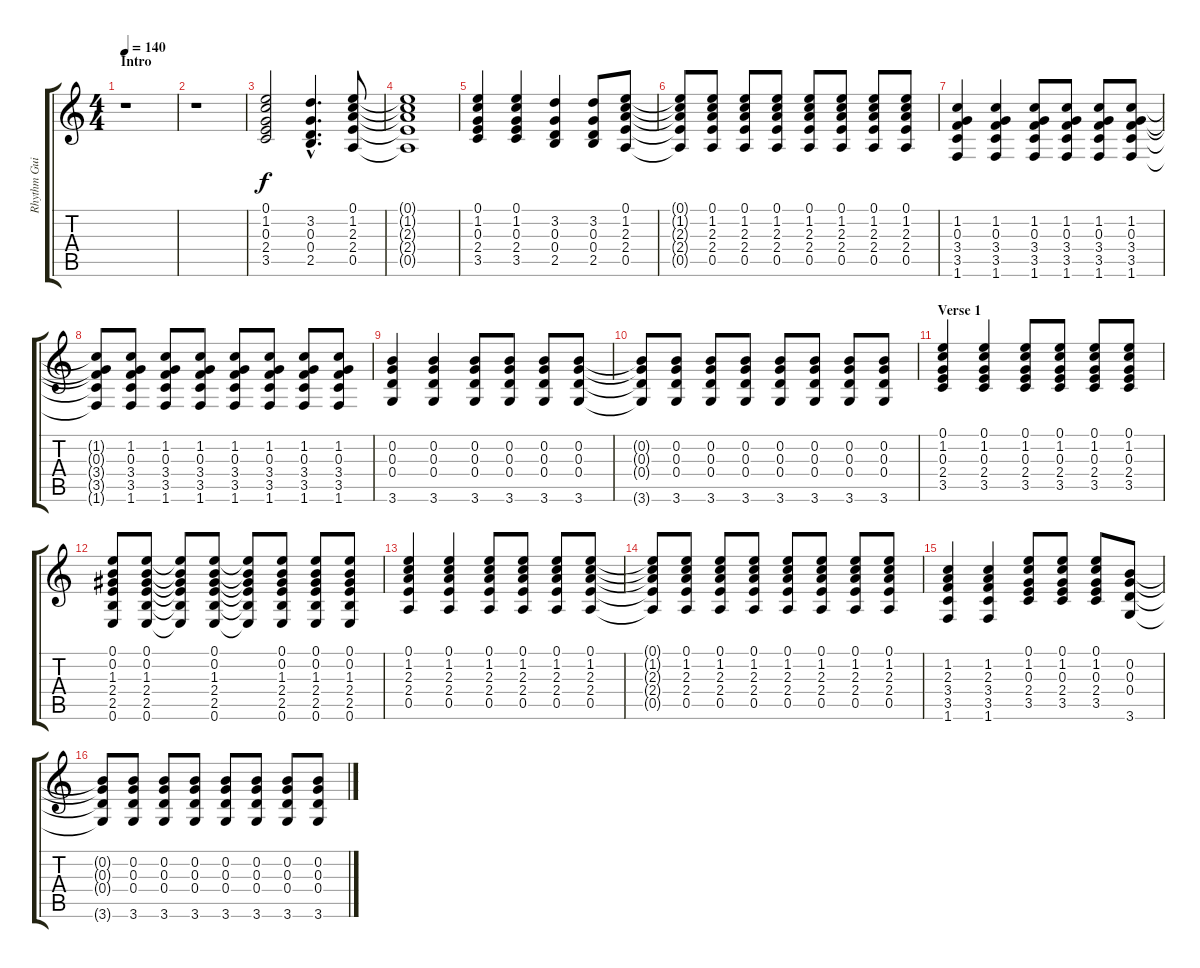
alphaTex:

\track ("Rhythm Guitar" "Rhythm Gui") {instrument overdrivenguitar}
\staff {score tabs}
\tuning (E4 B3 G3 D3 A2 E2) {hide}
\ts (4 4)
\section ("" "Intro")
\tempo 140
\clef g2
\ks c
r.1{dy f instrument overdrivenguitar} |
r.1 |
(0.1 1.2 0.3 2.4 3.5).2 (3.2{hac} 0.3{hac} 0.4{hac} 2.5{hac}).4{d} (0.1 1.2 2.3 2.4 0.5).8 |
(0.1{t} 1.2{t} 2.3{t} 2.4{t} 0.5{t}).1 |
(0.1 1.2 0.3 2.4 3.5).4 (0.1 1.2 0.3 2.4 3.5).4 (3.2 0.3 0.4 2.5).4 (3.2 0.3 0.4 2.5).8 (0.1 1.2 2.3 2.4 0.5).8 |
(0.1{t} 1.2{t} 2.3{t} 2.4{t} 0.5{t}).8 (0.1 1.2 2.3 2.4 0.5).8 (0.1 1.2 2.3 2.4 0.5).8 (0.1 1.2 2.3 2.4 0.5).8 (0.1 1.2 2.3 2.4 0.5).8 (0.1 1.2 2.3 2.4 0.5).8 (0.1 1.2 2.3 2.4 0.5).8 (0.1 1.2 2.3 2.4 0.5).8 |
(1.2 0.3 3.4 3.5 1.6).4 (1.2 0.3 3.4 3.5 1.6).4 (1.2 0.3 3.4 3.5 1.6).8 (1.2 0.3 3.4 3.5 1.6).8 (1.2 0.3 3.4 3.5 1.6).8 (1.2 0.3 3.4 3.5 1.6).8 |
(1.2{t} 0.3{t} 3.4{t} 3.5{t} 1.6{t}).8 (1.2 0.3 3.4 3.5 1.6).8 (1.2 0.3 3.4 3.5 1.6).8 (1.2 0.3 3.4 3.5 1.6).8 (1.2 0.3 3.4 3.5 1.6).8 (1.2 0.3 3.4 3.5 1.6).8 (1.2 0.3 3.4 3.5 1.6).8 (1.2 0.3 3.4 3.5 1.6).8 |
(0.2 0.3 0.4 3.6).4 (0.2 0.3 0.4 3.6).4 (0.2 0.3 0.4 3.6).8 (0.2 0.3 0.4 3.6).8 (0.2 0.3 0.4 3.6).8 (0.2 0.3 0.4 3.6).8 |
(0.2{t} 0.3{t} 0.4{t} 3.6{t}).8 (0.2 0.3 0.4 3.6).8 (0.2 0.3 0.4 3.6).8 (0.2 0.3 0.4 3.6).8 (0.2 0.3 0.4 3.6).8 (0.2 0.3 0.4 3.6).8 (0.2 0.3 0.4 3.6).8 (0.2 0.3 0.4 3.6).8 |
\section ("" "Verse 1")
(0.1 1.2 0.3 2.4 3.5).4 (0.1 1.2 0.3 2.4 3.5).4 (0.1 1.2 0.3 2.4 3.5).8 (0.1 1.2 0.3 2.4 3.5).8 (0.1 1.2 0.3 2.4 3.5).8 (0.1 1.2 0.3 2.4 3.5).8 |
(0.1 0.2 1.3 2.4 2.5 0.6).8 (0.1 0.2 1.3 2.4 2.5 0.6).8 (0.1{t} 0.2{t} 1.3{t} 2.4{t} 2.5{t} 0.6{t}).8 (0.1 0.2 1.3 2.4 2.5 0.6).8 (0.1{t} 0.2{t} 1.3{t} 2.4{t} 2.5{t} 0.6{t}).8 (0.1 0.2 1.3 2.4 2.5 0.6).8 (0.1 0.2 1.3 2.4 2.5 0.6).8 (0.1 0.2 1.3 2.4 2.5 0.6).8 |
(0.1 1.2 2.3 2.4 0.5).4 (0.1 1.2 2.3 2.4 0.5).4 (0.1 1.2 2.3 2.4 0.5).8 (0.1 1.2 2.3 2.4 0.5).8 (0.1 1.2 2.3 2.4 0.5).8 (0.1 1.2 2.3 2.4 0.5).8 |
(0.1{t} 1.2{t} 2.3{t} 2.4{t} 0.5{t}).8 (0.1 1.2 2.3 2.4 0.5).8 (0.1 1.2 2.3 2.4 0.5).8 (0.1 1.2 2.3 2.4 0.5).8 (0.1 1.2 2.3 2.4 0.5).8 (0.1 1.2 2.3 2.4 0.5).8 (0.1 1.2 2.3 2.4 0.5).8 (0.1 1.2 2.3 2.4 0.5).8 |
(1.2 2.3 3.4 3.5 1.6).4 (1.2 2.3 3.4 3.5 1.6).4 (0.1 1.2 0.3 2.4 3.5).8 (0.1 1.2 0.3 2.4 3.5).8 (0.1 1.2 0.3 2.4 3.5).8 (0.2 0.3 0.4 3.6).8 |
(0.2{t} 0.3{t} 0.4{t} 3.6{t}).8 (0.2 0.3 0.4 3.6).8 (0.2 0.3 0.4 3.6).8 (0.2 0.3 0.4 3.6).8 (0.2 0.3 0.4 3.6).8 (0.2 0.3 0.4 3.6).8 (0.2 0.3 0.4 3.6).8 (0.2 0.3 0.4 3.6).8
